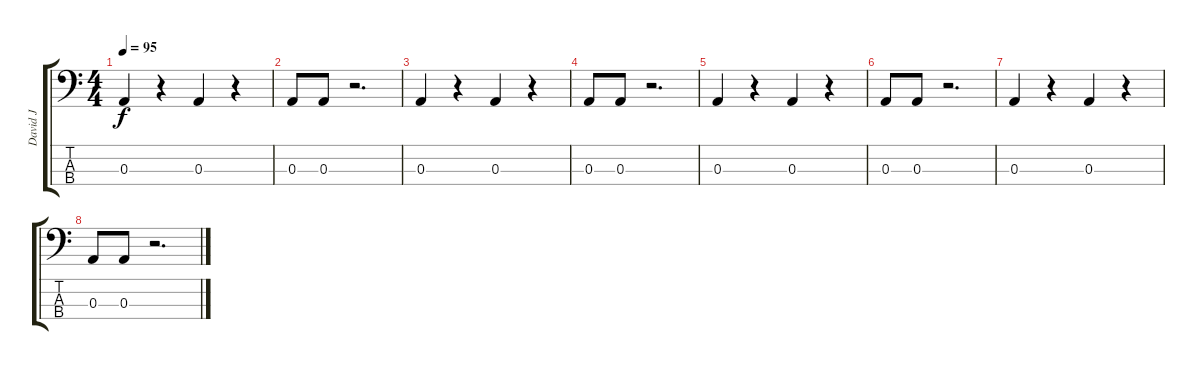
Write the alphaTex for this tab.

\track ("David J " "David J ") {instrument electricbassfinger}
\staff {score tabs}
\tuning (G2 D2 A1 E1) {hide}
\ts (4 4)
\tempo 95
\clef f4
\ks c
0.3.4{dy f} r.4 0.3.4 r.4 |
0.3.8 0.3.8 r.2{d} |
0.3.4 r.4 0.3.4 r.4 |
0.3.8 0.3.8 r.2{d} |
0.3.4 r.4 0.3.4 r.4 |
0.3.8 0.3.8 r.2{d} |
0.3.4 r.4 0.3.4 r.4 |
0.3.8 0.3.8 r.2{d}
